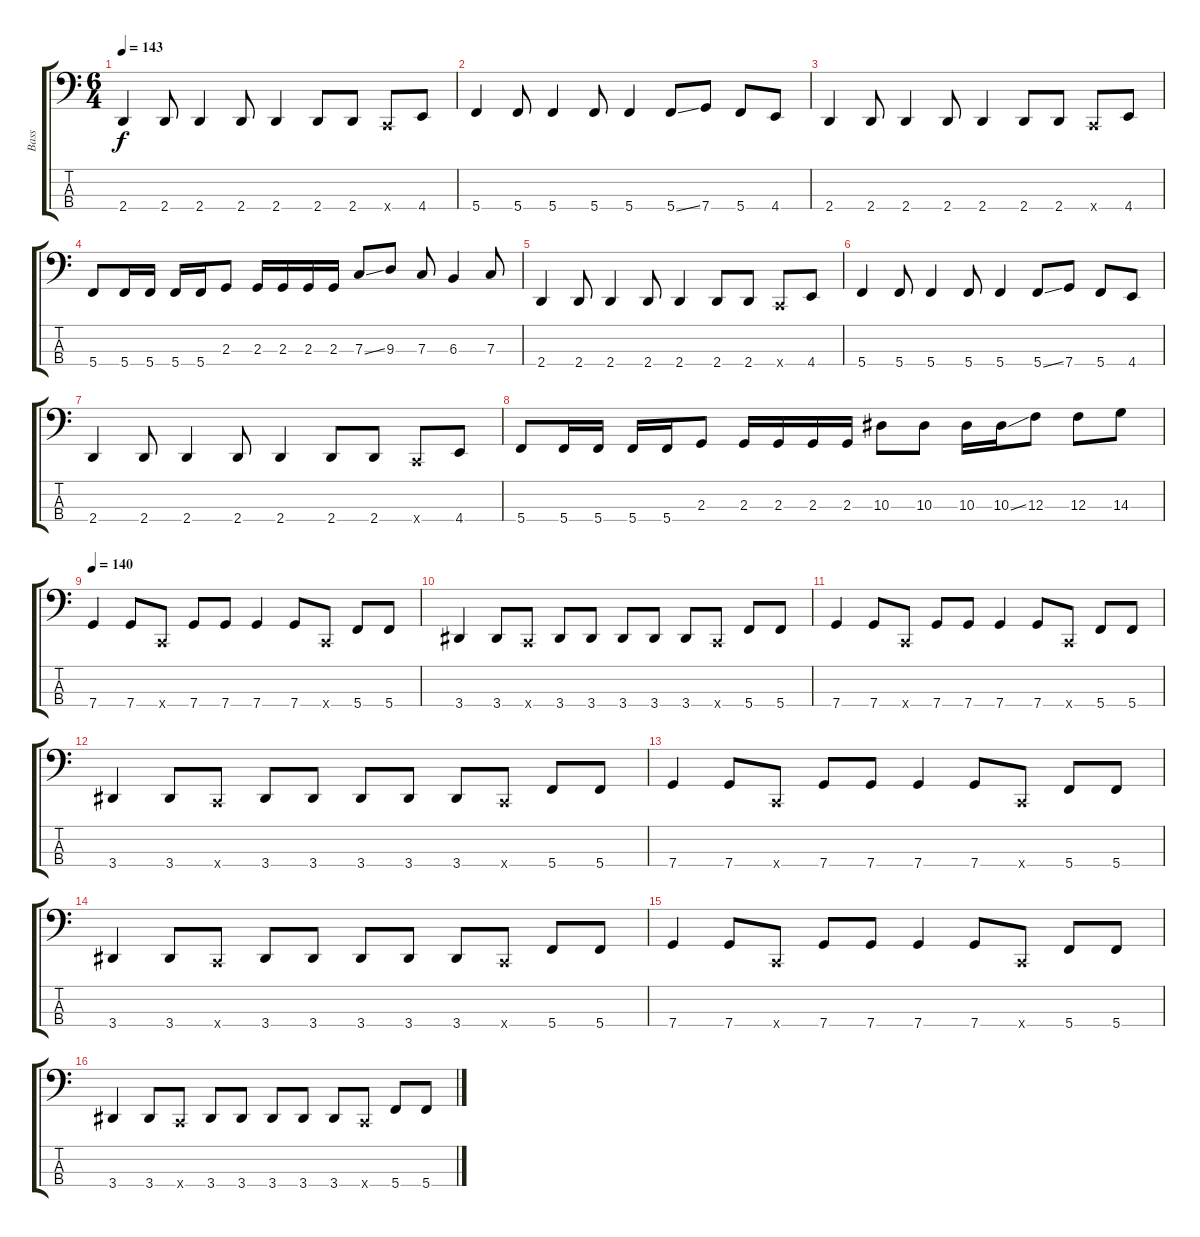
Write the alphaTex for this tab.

\track ("Bass" "Bass") {instrument electricbassfinger}
\staff {score tabs}
\tuning (Eb2 Bb1 F1 C1) {hide}
\ts (6 4)
\section ("" "")
\tempo 143
\clef f4
\ks c
2.4.4{dy f} 2.4.8 2.4.4 2.4.8 2.4.4 2.4.8 2.4.8 0.4{x}.8 4.4.8 |
5.4.4 5.4.8 5.4.4 5.4.8 5.4.4 5.4{ss}.8 7.4.8 5.4.8 4.4.8 |
2.4.4 2.4.8 2.4.4 2.4.8 2.4.4 2.4.8 2.4.8 0.4{x}.8 4.4.8 |
5.4.8 5.4.16 5.4.16 5.4.16 5.4.16 2.3.8 2.3.16 2.3.16 2.3.16 2.3.16 7.3{ss}.8 9.3.8 7.3.8 6.3.4 7.3.8 |
2.4.4 2.4.8 2.4.4 2.4.8 2.4.4 2.4.8 2.4.8 0.4{x}.8 4.4.8 |
5.4.4 5.4.8 5.4.4 5.4.8 5.4.4 5.4{ss}.8 7.4.8 5.4.8 4.4.8 |
2.4.4 2.4.8 2.4.4 2.4.8 2.4.4 2.4.8 2.4.8 0.4{x}.8 4.4.8 |
5.4.8 5.4.16 5.4.16 5.4.16 5.4.16 2.3.8 2.3.16 2.3.16 2.3.16 2.3.16 10.3.8 10.3.8 10.3.16 10.3{ss}.16 12.3.8 12.3.8 14.3.8 |
\section ("" "")
\tempo 140
7.4.4 7.4.8 0.4{x}.8 7.4.8 7.4.8 7.4.4 7.4.8 0.4{x}.8 5.4.8 5.4.8 |
3.4.4 3.4.8 0.4{x}.8 3.4.8 3.4.8 3.4.8 3.4.8 3.4.8 0.4{x}.8 5.4.8 5.4.8 |
7.4.4 7.4.8 0.4{x}.8 7.4.8 7.4.8 7.4.4 7.4.8 0.4{x}.8 5.4.8 5.4.8 |
3.4.4 3.4.8 0.4{x}.8 3.4.8 3.4.8 3.4.8 3.4.8 3.4.8 0.4{x}.8 5.4.8 5.4.8 |
7.4.4 7.4.8 0.4{x}.8 7.4.8 7.4.8 7.4.4 7.4.8 0.4{x}.8 5.4.8 5.4.8 |
3.4.4 3.4.8 0.4{x}.8 3.4.8 3.4.8 3.4.8 3.4.8 3.4.8 0.4{x}.8 5.4.8 5.4.8 |
7.4.4 7.4.8 0.4{x}.8 7.4.8 7.4.8 7.4.4 7.4.8 0.4{x}.8 5.4.8 5.4.8 |
3.4.4 3.4.8 0.4{x}.8 3.4.8 3.4.8 3.4.8 3.4.8 3.4.8 0.4{x}.8 5.4.8 5.4.8
